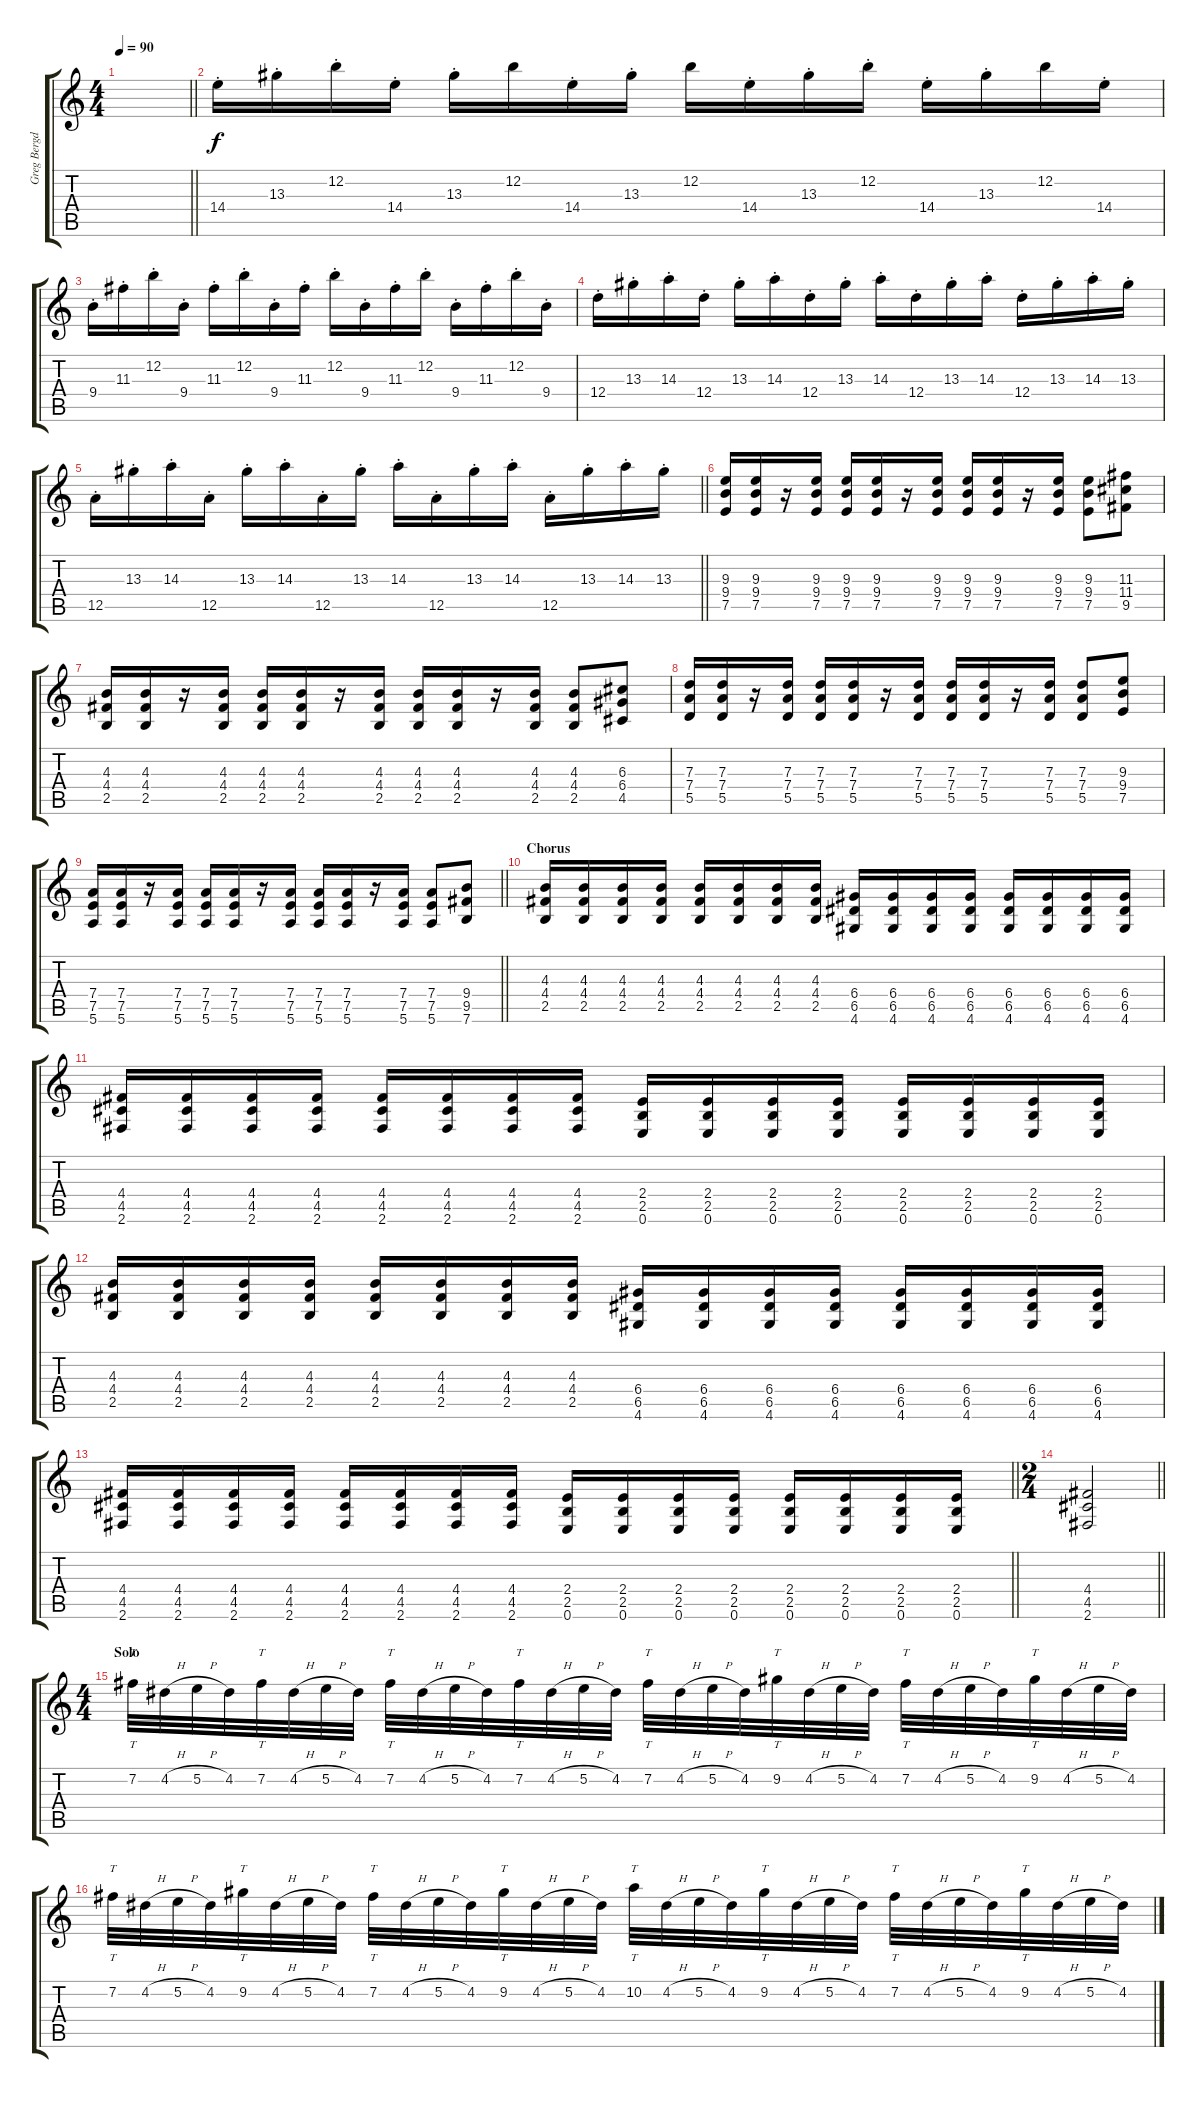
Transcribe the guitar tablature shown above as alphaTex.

\track ("Greg Bergdorf - Guitar" "Greg Bergd") {instrument distortionguitar}
\staff {score tabs}
\tuning (E4 B3 G3 D3 A2 E2) {hide}
\ts (4 4)
\tempo 90
\clef g2
\barLineRight lightlight
\ks c
|
14.4{st}.16 13.3{st}.16 12.2{st}.16 14.4{st}.16 13.3{st}.16 12.2.16 14.4{st}.16 13.3{st}.16 12.2.16 14.4{st}.16 13.3{st}.16 12.2{st}.16 14.4{st}.16 13.3{st}.16 12.2.16 14.4{st}.16 |
9.4{st}.16 11.3{st}.16 12.2{st}.16 9.4{st}.16 11.3{st}.16 12.2{st}.16 9.4{st}.16 11.3{st}.16 12.2{st}.16 9.4{st}.16 11.3{st}.16 12.2{st}.16 9.4{st}.16 11.3{st}.16 12.2{st}.16 9.4{st}.16 |
12.4{st}.16 13.3{st}.16 14.3{st}.16 12.4{st}.16 13.3{st}.16 14.3{st}.16 12.4{st}.16 13.3{st}.16 14.3{st}.16 12.4{st}.16 13.3{st}.16 14.3{st}.16 12.4{st}.16 13.3{st}.16 14.3{st}.16 13.3{st}.16 |
\barLineRight lightlight
12.5{st}.16 13.3{st}.16 14.3{st}.16 12.5{st}.16 13.3{st}.16 14.3{st}.16 12.5{st}.16 13.3{st}.16 14.3{st}.16 12.5{st}.16 13.3{st}.16 14.3{st}.16 12.5{st}.16 13.3{st}.16 14.3{st}.16 13.3{st}.16 |
(9.3 9.4 7.5).16 (9.3 9.4 7.5).16 r.16 (9.3 9.4 7.5).16 (9.3 9.4 7.5).16 (9.3 9.4 7.5).16 r.16 (9.3 9.4 7.5).16 (9.3 9.4 7.5).16 (9.3 9.4 7.5).16 r.16 (9.3 9.4 7.5).16 (9.3 9.4 7.5).8 (11.3 11.4 9.5).8 |
(4.3 4.4 2.5).16 (4.3 4.4 2.5).16 r.16 (4.3 4.4 2.5).16 (4.3 4.4 2.5).16 (4.3 4.4 2.5).16 r.16 (4.3 4.4 2.5).16 (4.3 4.4 2.5).16 (4.3 4.4 2.5).16 r.16 (4.3 4.4 2.5).16 (4.3 4.4 2.5).8 (6.3 6.4 4.5).8 |
(7.3 7.4 5.5).16 (7.3 7.4 5.5).16 r.16 (7.3 7.4 5.5).16 (7.3 7.4 5.5).16 (7.3 7.4 5.5).16 r.16 (7.3 7.4 5.5).16 (7.3 7.4 5.5).16 (7.3 7.4 5.5).16 r.16 (7.3 7.4 5.5).16 (7.3 7.4 5.5).8 (9.3 9.4 7.5).8 |
\barLineRight lightlight
(7.4 7.5 5.6).16 (7.4 7.5 5.6).16 r.16 (7.4 7.5 5.6).16 (7.4 7.5 5.6).16 (7.4 7.5 5.6).16 r.16 (7.4 7.5 5.6).16 (7.4 7.5 5.6).16 (7.4 7.5 5.6).16 r.16 (7.4 7.5 5.6).16 (7.4 7.5 5.6).8 (9.4 9.5 7.6).8 |
\section ("" "Chorus")
(4.3 4.4 2.5).16 (4.3 4.4 2.5).16 (4.3 4.4 2.5).16 (4.3 4.4 2.5).16 (4.3 4.4 2.5).16 (4.3 4.4 2.5).16 (4.3 4.4 2.5).16 (4.3 4.4 2.5).16 (6.4 6.5 4.6).16 (6.4 6.5 4.6).16 (6.4 6.5 4.6).16 (6.4 6.5 4.6).16 (6.4 6.5 4.6).16 (6.4 6.5 4.6).16 (6.4 6.5 4.6).16 (6.4 6.5 4.6).16 |
(4.4 4.5 2.6).16 (4.4 4.5 2.6).16 (4.4 4.5 2.6).16 (4.4 4.5 2.6).16 (4.4 4.5 2.6).16 (4.4 4.5 2.6).16 (4.4 4.5 2.6).16 (4.4 4.5 2.6).16 (2.4 2.5 0.6).16 (2.4 2.5 0.6).16 (2.4 2.5 0.6).16 (2.4 2.5 0.6).16 (2.4 2.5 0.6).16 (2.4 2.5 0.6).16 (2.4 2.5 0.6).16 (2.4 2.5 0.6).16 |
(4.3 4.4 2.5).16 (4.3 4.4 2.5).16 (4.3 4.4 2.5).16 (4.3 4.4 2.5).16 (4.3 4.4 2.5).16 (4.3 4.4 2.5).16 (4.3 4.4 2.5).16 (4.3 4.4 2.5).16 (6.4 6.5 4.6).16 (6.4 6.5 4.6).16 (6.4 6.5 4.6).16 (6.4 6.5 4.6).16 (6.4 6.5 4.6).16 (6.4 6.5 4.6).16 (6.4 6.5 4.6).16 (6.4 6.5 4.6).16 |
\barLineRight lightlight
(4.4 4.5 2.6).16 (4.4 4.5 2.6).16 (4.4 4.5 2.6).16 (4.4 4.5 2.6).16 (4.4 4.5 2.6).16 (4.4 4.5 2.6).16 (4.4 4.5 2.6).16 (4.4 4.5 2.6).16 (2.4 2.5 0.6).16 (2.4 2.5 0.6).16 (2.4 2.5 0.6).16 (2.4 2.5 0.6).16 (2.4 2.5 0.6).16 (2.4 2.5 0.6).16 (2.4 2.5 0.6).16 (2.4 2.5 0.6).16 |
\ts (2 4)
\barLineRight lightlight
(4.4 4.5 2.6).2 |
\ts (4 4)
\section ("" "Solo")
7.2.32{tt} 4.2{h}.32 5.2{h}.32 4.2.32 7.2.32{tt} 4.2{h}.32 5.2{h}.32 4.2.32 7.2.32{tt} 4.2{h}.32 5.2{h}.32 4.2.32 7.2.32{tt} 4.2{h}.32 5.2{h}.32 4.2.32 7.2.32{tt} 4.2{h}.32 5.2{h}.32 4.2.32 9.2.32{tt} 4.2{h}.32 5.2{h}.32 4.2.32 7.2.32{tt} 4.2{h}.32 5.2{h}.32 4.2.32 9.2.32{tt} 4.2{h}.32 5.2{h}.32 4.2.32 |
7.2.32{tt} 4.2{h}.32 5.2{h}.32 4.2.32 9.2.32{tt} 4.2{h}.32 5.2{h}.32 4.2.32 7.2.32{tt} 4.2{h}.32 5.2{h}.32 4.2.32 9.2.32{tt} 4.2{h}.32 5.2{h}.32 4.2.32 10.2.32{tt} 4.2{h}.32 5.2{h}.32 4.2.32 9.2.32{tt} 4.2{h}.32 5.2{h}.32 4.2.32 7.2.32{tt} 4.2{h}.32 5.2{h}.32 4.2.32 9.2.32{tt} 4.2{h}.32 5.2{h}.32 4.2.32
